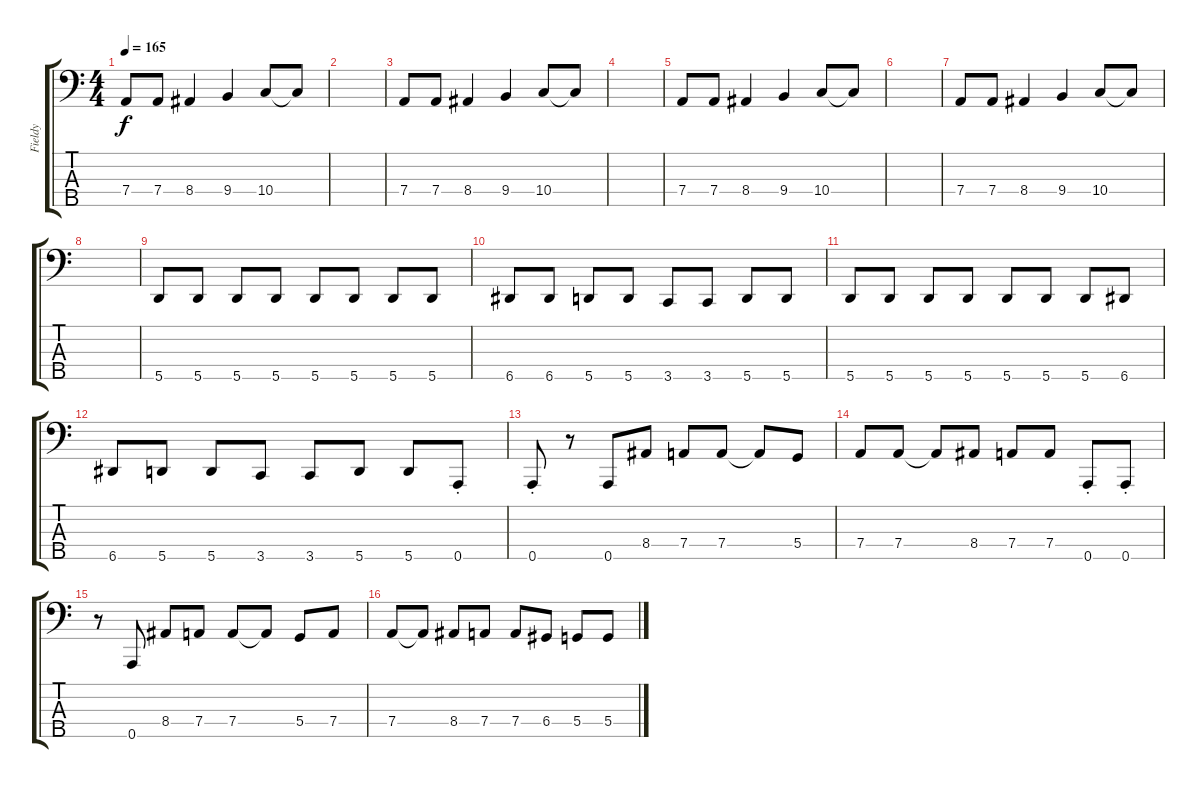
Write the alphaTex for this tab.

\track ("Fieldy" "Fieldy") {instrument electricbassfinger}
\staff {score tabs}
\tuning (F2 C2 G1 D1 A0) {hide}
\ts (4 4)
\tempo 165
\clef f4
\ks c
7.4.8{dy f} 7.4.8 8.4.4 9.4.4 10.4.8 10.4{t}.8 |
|
7.4.8 7.4.8 8.4.4 9.4.4 10.4.8 10.4{t}.8 |
|
7.4.8 7.4.8 8.4.4 9.4.4 10.4.8 10.4{t}.8 |
|
7.4.8 7.4.8 8.4.4 9.4.4 10.4.8 10.4{t}.8 |
|
5.5.8 5.5.8 5.5.8 5.5.8 5.5.8 5.5.8 5.5.8 5.5.8 |
6.5.8 6.5.8 5.5.8 5.5.8 3.5.8 3.5.8 5.5.8 5.5.8 |
5.5.8 5.5.8 5.5.8 5.5.8 5.5.8 5.5.8 5.5.8 6.5.8 |
6.5.8 5.5.8 5.5.8 3.5.8 3.5.8 5.5.8 5.5.8 0.5{st}.8 |
0.5{st}.8 r.8 0.5.8 8.4.8 7.4.8 7.4.8 7.4{t}.8 5.4.8 |
7.4.8 7.4.8 7.4{t}.8 8.4.8 7.4.8 7.4.8 0.5{st}.8 0.5{st}.8 |
r.8 0.5.8 8.4.8 7.4.8 7.4.8 7.4{t}.8 5.4.8 7.4.8 |
7.4.8 7.4{t}.8 8.4.8 7.4.8 7.4.8 6.4.8 5.4.8 5.4.8
